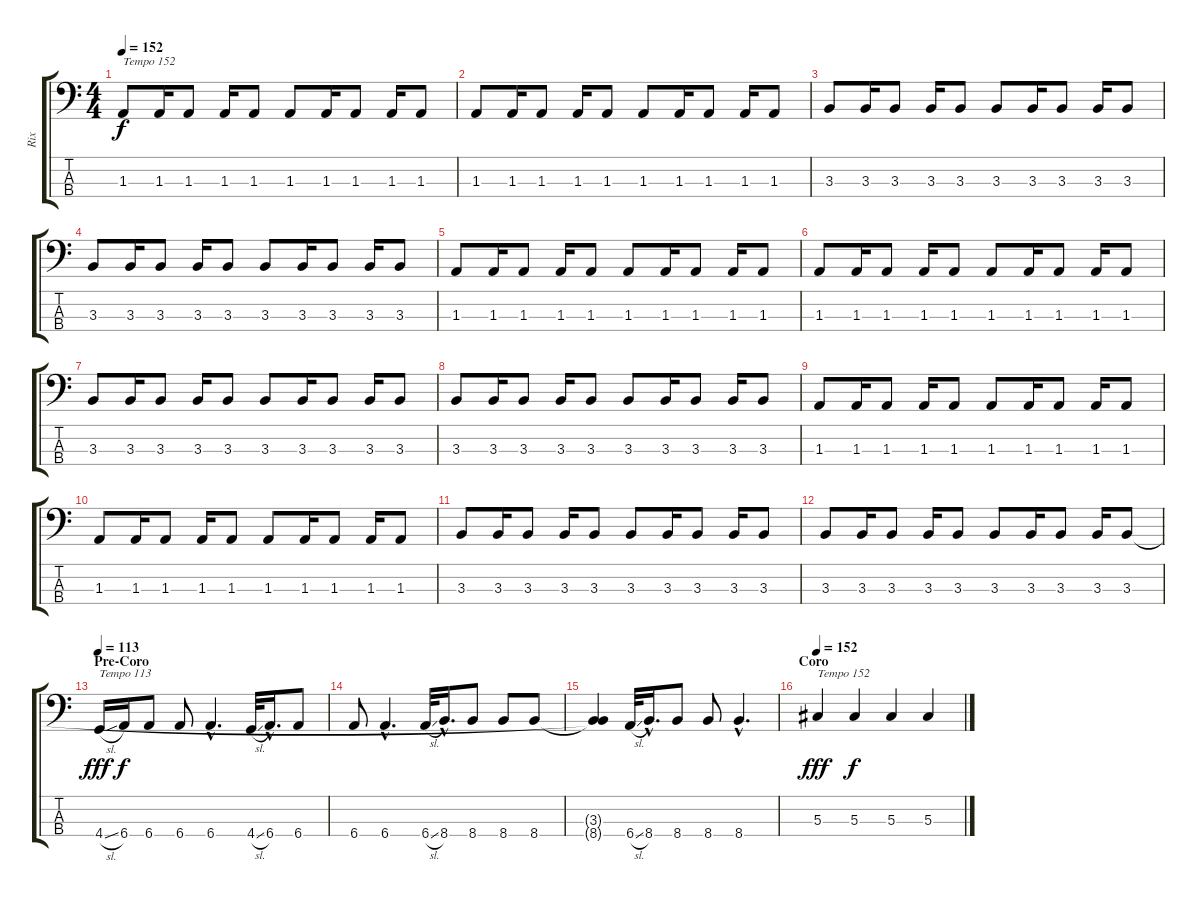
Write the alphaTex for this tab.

\track ("Rix" "Rix") {instrument electricbasspick}
\staff {score tabs}
\tuning (Gb2 Db2 Ab1 Eb1) {hide}
\ts (4 4)
\tempo 152
\clef f4
\ks c
1.3.8{txt "Tempo 152" dy f} 1.3.16 1.3.8 1.3.16 1.3.8 1.3.8 1.3.16 1.3.8 1.3.16 1.3.8 |
1.3.8 1.3.16 1.3.8 1.3.16 1.3.8 1.3.8 1.3.16 1.3.8 1.3.16 1.3.8 |
3.3.8 3.3.16 3.3.8 3.3.16 3.3.8 3.3.8 3.3.16 3.3.8 3.3.16 3.3.8 |
3.3.8 3.3.16 3.3.8 3.3.16 3.3.8 3.3.8 3.3.16 3.3.8 3.3.16 3.3.8 |
1.3.8 1.3.16 1.3.8 1.3.16 1.3.8 1.3.8 1.3.16 1.3.8 1.3.16 1.3.8 |
1.3.8 1.3.16 1.3.8 1.3.16 1.3.8 1.3.8 1.3.16 1.3.8 1.3.16 1.3.8 |
3.3.8 3.3.16 3.3.8 3.3.16 3.3.8 3.3.8 3.3.16 3.3.8 3.3.16 3.3.8 |
3.3.8 3.3.16 3.3.8 3.3.16 3.3.8 3.3.8 3.3.16 3.3.8 3.3.16 3.3.8 |
1.3.8 1.3.16 1.3.8 1.3.16 1.3.8 1.3.8 1.3.16 1.3.8 1.3.16 1.3.8 |
1.3.8 1.3.16 1.3.8 1.3.16 1.3.8 1.3.8 1.3.16 1.3.8 1.3.16 1.3.8 |
3.3.8 3.3.16 3.3.8 3.3.16 3.3.8 3.3.8 3.3.16 3.3.8 3.3.16 3.3.8 |
3.3.8 3.3.16 3.3.8 3.3.16 3.3.8 3.3.8 3.3.16 3.3.8 3.3.16 3.3.8 |
\section ("" "Pre-Coro ")
\tempo 113
4.4{sl}.16{txt "Tempo 113" dy fff} 6.4.16{dy f} 6.4.8 6.4.8 6.4{hac}.4{d} 4.4{sl}.32 6.4{hac}.16{d} 6.4.8 |
6.4.8 6.4{hac}.4{d} 6.4{sl}.32 8.4{hac}.16{d} 8.4.8 8.4.8 8.4.8 |
(3.3{t} 8.4{t}).4 6.4{sl}.32 8.4{hac}.16{d} 8.4.8 8.4.8 8.4{hac}.4{d} |
\section ("" "Coro ")
\tempo 152
5.3.4{txt "Tempo 152" dy fff} 5.3.4{dy f} 5.3.4 5.3.4
